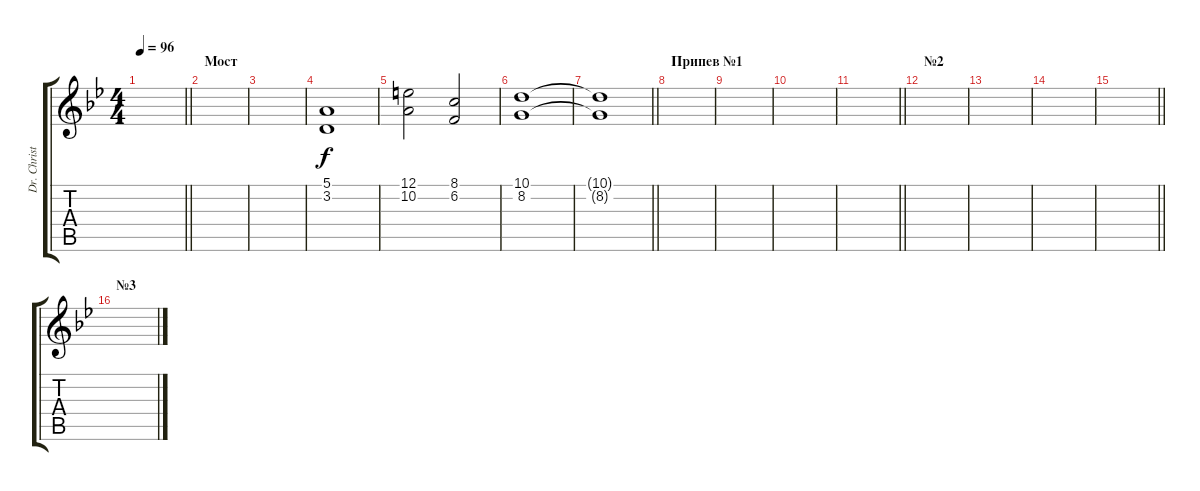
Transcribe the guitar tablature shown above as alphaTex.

\track ("Dr. Christian Lorenz" "Dr. Christ") {instrument stringensemble2}
\staff {score tabs}
\tuning (E4 B3 G3 D3 A2 E2) {hide}
\ts (4 4)
\tempo 96
\clef g2
\barLineRight lightlight
\ks bb
|
\section ("" "Мост")
|
|
(5.1 3.2).1{volume 11} |
(12.1 10.2).2 (8.1 6.2).2 |
(10.1 8.2).1{volume 3} |
\barLineRight lightlight
(10.1{t} 8.2{t}).1 |
\section ("" "Припев №1")
|
|
|
\barLineRight lightlight
|
\section ("" "№2")
|
|
|
\barLineRight lightlight
|
\section ("" "№3")
